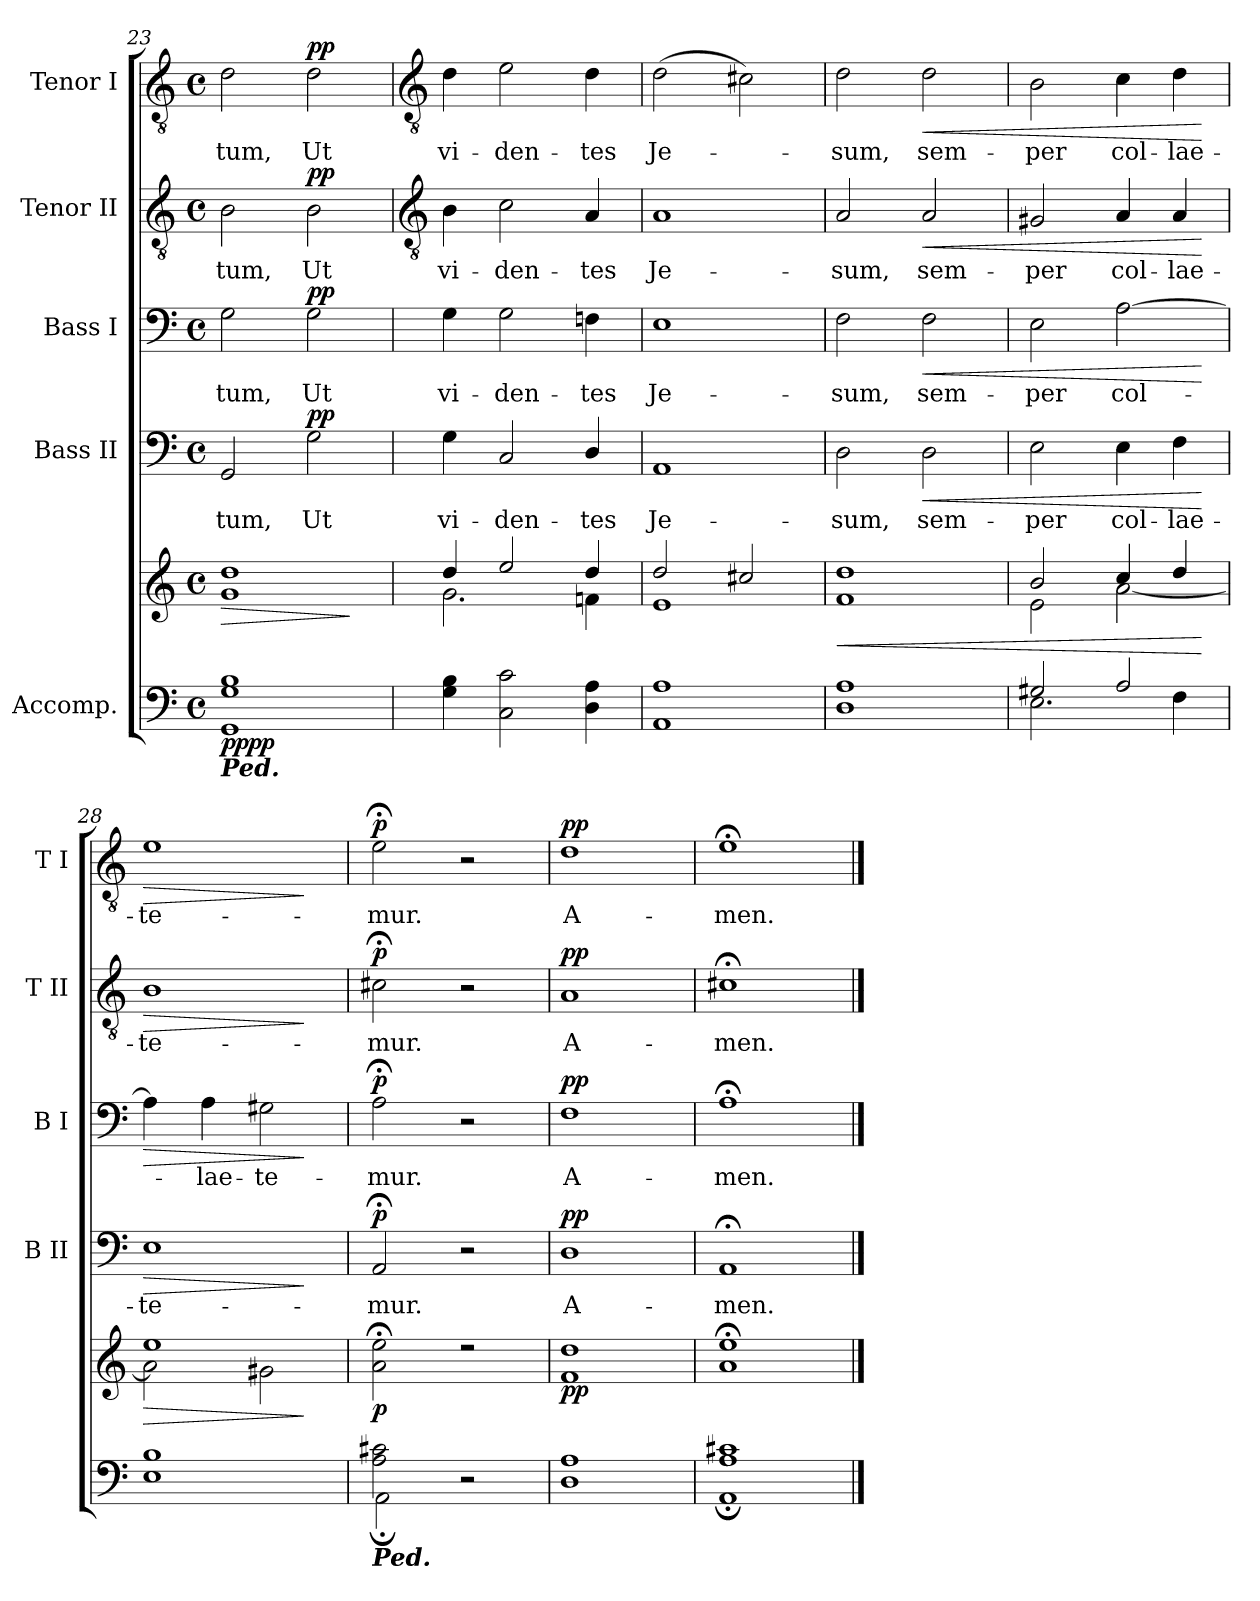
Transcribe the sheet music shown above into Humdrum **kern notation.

**kern	**kern	**dynam	**kern	**text	**dynam	**kern	**text	**dynam	**kern	**text	**dynam	**kern	**text	**dynam
*part5	*part5	*part5	*part4	*part4	*part4	*part3	*part3	*part3	*part2	*part2	*part2	*part1	*part1	*part1
*staff6	*staff5	*staff5/6	*staff4	*staff4	*staff4	*staff3	*staff3	*staff3	*staff2	*staff2	*staff2	*staff1	*staff1	*staff1
*I"Accomp.	*	*	*I"Bass II	*	*	*I"Bass I	*	*	*I"Tenor II	*	*	*I"Tenor I	*	*
*	*	*	*I'B II	*	*	*I'B I	*	*	*I'T II	*	*	*I'T I	*	*
*clefF4	*clefG2	*	*clefF4	*	*	*clefF4	*	*	*clefGv2	*	*	*clefGv2	*	*
*k[]	*k[]	*	*k[]	*	*	*k[]	*	*	*k[]	*	*	*k[]	*	*
*C:	*C:	*	*C:	*	*	*C:	*	*	*C:	*	*	*C:	*	*
*M4/4	*M4/4	*	*M4/4	*	*	*M4/4	*	*	*M4/4	*	*	*M4/4	*	*
*met(c)	*met(c)	*	*met(c)	*	*	*met(c)	*	*	*met(c)	*	*	*met(c)	*	*
=23	=23	=23	=23	=23	=23	=23	=23	=23	=23	=23	=23	=23	=23	=23
*^	*	*	*	*	*	*	*	*	*	*	*	*	*	*
!LO:TX:b:Bi:t=Ped.	!	!	!	!	!	!	!	!	!	!	!	!	!	!	!
!	!	!	!LO:HP:b	!	!LO:LY:b	!	!	!LO:LY:b	!	!	!LO:LY:b	!	!	!LO:LY:b	!
*	*	*^	*	*	*	*	*	*	*	*	*	*	*	*	*
!	!	!	!	!LO:DY:n=1:b=2	!	!	!	!	!	!	!	!	!	!	!	!
!	!	!	!	!LO:DY:n=2:b	!	!	!	!	!	!	!	!	!	!	!	!
1ryy	1GG\ 1G\ 1B\	1dd/	1g\	> pp pp	2GG	-tum,	.	2G	tum,	.	2B	tum,	.	2d	-tum,	.
!	!	!	!	!	!	!LO:LY:b	!LO:DY:b	!	!LO:LY:b	!LO:DY:b	!	!LO:LY:b	!LO:DY:b	!	!LO:LY:b	!LO:DY:b
.	.	.	.	.	2G	Ut	pp	2G	Ut	pp	2B	Ut	pp	2d	Ut	pp
*v	*v	*	*	*	*	*	*	*	*	*	*	*	*	*	*	*
*	*v	*v	*	*	*	*	*	*	*	*	*	*	*	*	*
.	.	]	.	.	.	.	.	.	.	.	.	.	.	.
!!LO:LB:g=z
=24	=24	=24	=24	=24	=24	=24	=24	=24	=24	=24	=24	=24	=24	=24
*	*	*	*	*	*	*	*	*	*clefGv2	*	*	*clefGv2	*	*
*^	*^	*	*	*	*	*	*	*	*	*	*	*	*	*
!	!	!	!	!	!	!LO:LY:b	!	!	!LO:LY:b	!	!	!LO:LY:b	!	!	!LO:LY:b	!
1ryy	4G\ 4B\	4dd/	2.g\	.	4G	vi-	.	4G	vi-	.	4B	vi-	.	4d	vi-	.
!	!	!	!	!	!	!LO:LY:b	!	!	!LO:LY:b	!	!	!LO:LY:b	!	!	!LO:LY:b	!
.	2C\ 2c\	2ee/	.	.	2C	-den-	.	2G	-den-	.	2c	-den-	.	2e	-den-	.
!	!	!	!	!	!	!LO:LY:b	!	!	!LO:LY:b	!	!	!LO:LY:b	!	!	!LO:LY:b	!
.	4D\ 4A\	4dd/	4fn\	.	4D/	-tes	.	4Fn	-tes	.	4A	-tes	.	4d	-tes	.
=25	=25	=25	=25	=25	=25	=25	=25	=25	=25	=25	=25	=25	=25	=25	=25	=25
!	!	!	!	!	!	!LO:LY:b	!	!	!LO:LY:b	!	!	!LO:LY:b	!	!	!LO:LY:b	!
1ryy	1AA\ 1A\	2dd/	1e\	.	1AA	Je-	.	1E	Je-	.	1A	Je-	.	(>2d	Je-	.
.	.	2cc#X/	.	.	.	.	.	.	.	.	.	.	.	2c#X)	.	.
=26	=26	=26	=26	=26	=26	=26	=26	=26	=26	=26	=26	=26	=26	=26	=26	=26
!	!	!	!	!LO:HP:b	!	!LO:LY:b	!	!	!LO:LY:b	!	!	!LO:LY:b	!	!	!LO:LY:b	!
1ryy	1D\ 1A\	1dd/	1f\	<	2D	-sum,	.	2F	-sum,	.	2A	-sum,	.	2d	sum,	.
!	!	!	!	!	!	!LO:LY:b	!LO:HP:b	!	!LO:LY:b	!LO:HP:b	!	!LO:LY:b	!LO:HP:b	!	!LO:LY:b	!LO:HP:b
.	.	.	.	.	2D	sem-	<	2F	sem-	<	2A	sem-	<	2d	sem-	<
=27	=27	=27	=27	=27	=27	=27	=27	=27	=27	=27	=27	=27	=27	=27	=27	=27
!	!	!	!	!	!	!LO:LY:b	!	!	!LO:LY:b	!	!	!LO:LY:b	!	!	!LO:LY:b	!
2G#X/	2.E\	2b/	2e\	.	2E	-per	.	2E	-per	.	2G#X	-per	.	2B	-per	.
!	!	!	!	!	!	!LO:LY:b	!	!	!LO:LY:b	!	!	!LO:LY:b	!	!	!LO:LY:b	!
2A/	.	4cc/	[2a\	.	4E	col-	.	[2A	col-	.	4A	col-	.	4c	col-	.
!	!	!	!	!	!	!LO:LY:b	!	!	!	!	!	!LO:LY:b	!	!	!LO:LY:b	!
.	4F\	4dd/	.	.	4F	-lae-	.	.	.	.	4A	-lae-	.	4d	-lae-	.
*v	*v	*	*	*	*	*	*	*	*	*	*	*	*	*	*	*
*	*v	*v	*	*	*	*	*	*	*	*	*	*	*	*	*
.	.	[	.	.	[	.	.	[	.	.	[	.	.	[
=28	=28	=28	=28	=28	=28	=28	=28	=28	=28	=28	=28	=28	=28	=28
*^	*^	*	*	*	*	*	*	*	*	*	*	*	*	*
!	!	!	!	!LO:HP:b	!	!LO:LY:b	!LO:HP:b	!	!	!LO:HP:b	!	!LO:LY:b	!LO:HP:b	!	!LO:LY:b	!LO:HP:b
1ryy	1E\ 1B\	1ee/	2a\]	>	1E	-te-	>	4A]	.	>	1B	-te-	>	1e	-te-	>
!	!	!	!	!	!	!	!	!	!LO:LY:b	!	!	!	!	!	!	!
.	.	.	.	.	.	.	.	4A	lae-	.	.	.	.	.	.	.
!	!	!	!	!	!	!	!	!	!LO:LY:b	!	!	!	!	!	!	!
.	.	.	2g#X\	.	.	.	.	2G#X	-te-	.	.	.	.	.	.	.
*v	*v	*	*	*	*	*	*	*	*	*	*	*	*	*	*	*
*	*v	*v	*	*	*	*	*	*	*	*	*	*	*	*	*
.	.	]	.	.	]	.	.	]	.	.	]	.	.	]
=29	=29	=29	=29	=29	=29	=29	=29	=29	=29	=29	=29	=29	=29	=29
*^	*^	*	*	*	*	*	*	*	*	*	*	*	*	*
!LO:TX:b:Bi:t=Ped.	!	!	!	!	!	!	!	!	!	!	!	!	!	!	!	!
!	!	!	!	!LO:DY:b	!	!LO:LY:b	!LO:DY:b	!	!LO:LY:b	!LO:DY:b	!	!LO:LY:b	!LO:DY:b	!	!LO:LY:b	!LO:DY:b
2A\ 2c#X\	2AA;<\	2a\;< 2ee\;<	1ryy	p	2AA;<	-mur.	p	2A;<	mur.	p	2c#X;<	-mur.	p	2e;<	-mur.	p
2ryy	2r	2r	.	.	2r	.	.	2r	.	.	2r	.	.	2r	.	.
=30	=30	=30	=30	=30	=30	=30	=30	=30	=30	=30	=30	=30	=30	=30	=30	=30
!	!	!	!	!LO:DY:b	!	!LO:LY:b	!LO:DY:b	!	!LO:LY:b	!LO:DY:b	!	!LO:LY:b	!LO:DY:b	!	!LO:LY:b	!LO:DY:b
1ryy	1D\ 1A\	1f/ 1dd/	1ryy	pp	1D	A-	pp	1F	A-	pp	1A	A-	pp	1d	A-	pp
=31	=31	=31	=31	=31	=31	=31	=31	=31	=31	=31	=31	=31	=31	=31	=31	=31
!	!	!	!	!	!	!LO:LY:b	!	!	!LO:LY:b	!	!	!LO:LY:b	!	!	!LO:LY:b	!
1ryy	1AA\;< 1A\;< 1c#X\;<	1a/;< 1ee/;<	1ryy	.	1AA;<	-men.	.	1A;<	-men.	.	1c#X;<	-men.	.	1e;<	-men.	.
*v	*v	*	*	*	*	*	*	*	*	*	*	*	*	*	*	*
*	*v	*v	*	*	*	*	*	*	*	*	*	*	*	*	*
==	==	==	==	==	==	==	==	==	==	==	==	==	==	==
*-	*-	*-	*-	*-	*-	*-	*-	*-	*-	*-	*-	*-	*-	*-
